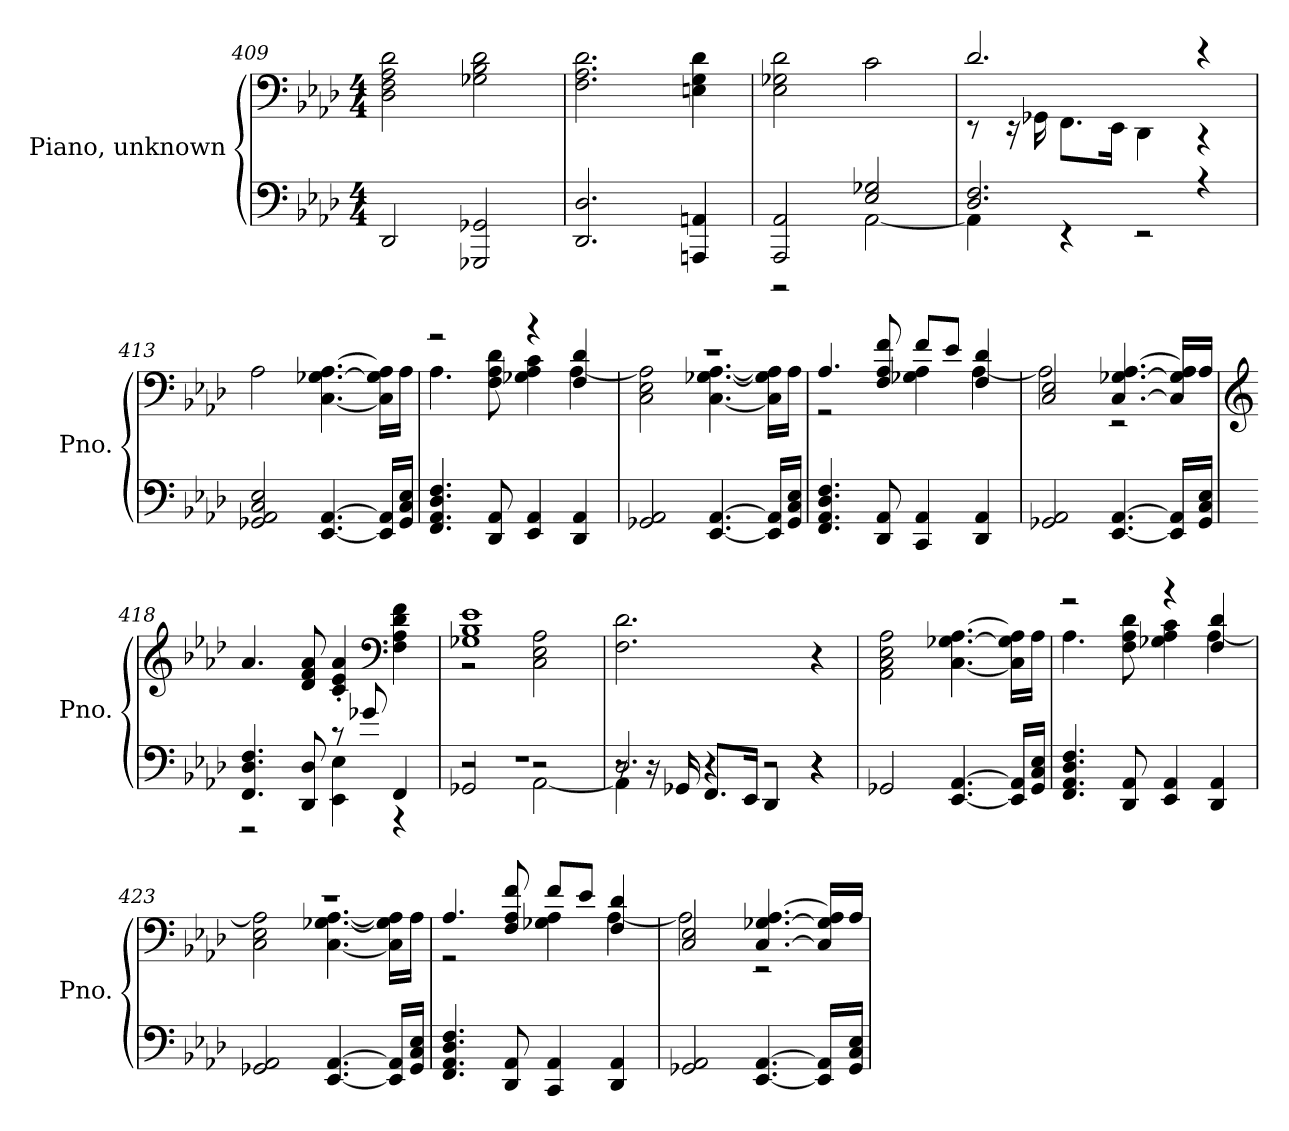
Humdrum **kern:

**kern	**kern
*part1	*part1
*staff2	*staff1
*I"Piano, unknown	*
*I'Pno.	*
*clefF4	*clefF4
*k[b-e-a-d-]	*k[b-e-a-d-]
*M4/4	*M4/4
=409	=409
2DD-/	2D-\ 2F\ 2A-\ 2d-\
2GGG-X/ 2GG-X/	2G-X\ 2B-\ 2d-\
=410	=410
2.DD-/ 2.D-/	2.F\ 2.A-\ 2.d-\
4AAAn/ 4AAn/	4En\ 4G\ 4d-\
=411	=411
*^	*
2AAA-/ 2AA-/	2r	2E-\ 2G-X\ 2d-\
2E-/ 2G-X/	[2AA-\	2c\
=412	=412	=412
*	*	*^
2.D-/ 2.F/	4AA-\]	2.d-/	8r
.	.	.	16r
.	.	.	16GG-X\
.	4r	.	8.FF\L
.	.	.	16EE-\Jk
.	2r	.	4DD-\
4r	.	4r	4r
*v	*v	*	*
*	*v	*v
!!LO:LB:g=z
=413	=413
2GG-X/ 2AA-/ 2C/ 2E-/	2A-\
[4.EE-/ [4.AA-/	[4.C\ [4.G-X\ [4.A-\
16EE-/] 16AA-/]LL	16C\] 16G-\] 16A-\]LL
16GG-/ 16C/ 16E-/JJ	16A-\JJ
=414	=414
*	*^
4.FF/ 4.AA-/ 4.D-/ 4.F/	2r	4.A-\
8DD-/ 8AA-/	.	8F\ 8A-\ 8d-\
4EE-/ 4AA-/	4r	4G-X\ 4A-\ 4c\
4DD-/ 4AA-/	4F/ 4d-/	[4A-\
=415	=415	=415
2GG-X/ 2AA-/	1r	2C\ 2E-\ 2A-\]
[4.EE-/ [4.AA-/	.	[4.C\ [4.G-X\ [4.A-\
16EE-/] 16AA-/]LL	.	16C\] 16G-\] 16A-\]LL
16GG-/ 16C/ 16E-/JJ	.	16A-\JJ
=416	=416	=416
4.FF/ 4.AA-/ 4.D-/ 4.F/	4.A-/	2r
8DD-/ 8AA-/	8F/ 8A-/ 8f/	.
4CC/ 4AA-/	8f/L	4G-X\ 4A-\
.	8e-/J	.
4DD-/ 4AA-/	4F/ 4d-/	[4A-\
=417	=417	=417
2GG-X/ 2AA-/	2C/ 2E-/	2A-\]
[4.EE-/ [4.AA-/	[4.C/ [4.G-X/ [4.A-/	2r
16EE-/] 16AA-/]LL	16C/] 16G-/] 16A-/]LL	.
16GG-/ 16C/ 16E-/JJ	16A-/JJ	.
*	*v	*v
!!LO:LB:g=z
=418	=418
*	*clefG2
*^	*
4.FF/ 4.D-/ 4.F/	2r	4.a-/
8DD-/ 8D-/	.	8d-/ 8f/ 8a-/
8r	4EE-\ 4E-\	4c/' 4e-/' 4a-/'
8g-X/	.	.
*	*	*clefF4
4FF/	4r	4F\ 4A-\ 4d-\ 4f\
=419	=419	=419
*	*^	*^
1r	2r	2GG-X/	1G-X 1B- 1e-	2r
.	[2AA-\	2r	.	2C\ 2E-\ 2A-\
*	*	*	*v	*v
=420	=420	=420	=420
2.D-/	4AA-\]	8r	2.F\ 2.d-\
.	.	16r	.
.	.	16GG-X/	.
.	4r	8.FF/L	.
.	.	16EE-/Jk	.
.	2r	4DD-/	.
4r	.	4r	4r
*v	*v	*v	*
=421	=421
2GG-X/	2AA-\ 2C\ 2E-\ 2A-\
[4.EE-/ [4.AA-/	[4.C\ [4.G-X\ [4.A-\
16EE-/] 16AA-/]LL	16C\] 16G-\] 16A-\]LL
16GG-/ 16C/ 16E-/JJ	16A-\JJ
=422	=422
*	*^
4.FF/ 4.AA-/ 4.D-/ 4.F/	2r	4.A-\
8DD-/ 8AA-/	.	8F\ 8A-\ 8d-\
4EE-/ 4AA-/	4r	4G-X\ 4A-\ 4c\
4DD-/ 4AA-/	4F/ 4d-/	[4A-\
!!LO:LB:g=z	!!
=423	=423	=423
2GG-X/ 2AA-/	1r	2C\ 2E-\ 2A-\]
[4.EE-/ [4.AA-/	.	[4.C\ [4.G-X\ [4.A-\
16EE-/] 16AA-/]LL	.	16C\] 16G-\] 16A-\]LL
16GG-/ 16C/ 16E-/JJ	.	16A-\JJ
=424	=424	=424
4.FF/ 4.AA-/ 4.D-/ 4.F/	4.A-/	2r
8DD-/ 8AA-/	8F/ 8A-/ 8f/	.
4CC/ 4AA-/	8f/L	4G-X\ 4A-\
.	8e-/J	.
4DD-/ 4AA-/	4F/ 4d-/	[4A-\
=425	=425	=425
2GG-X/ 2AA-/	2C/ 2E-/	2A-\]
[4.EE-/ [4.AA-/	[4.C/ [4.G-X/ [4.A-/	2r
16EE-/] 16AA-/]LL	16C/] 16G-/] 16A-/]LL	.
16GG-/ 16C/ 16E-/JJ	16A-/JJ	.
*	*v	*v
=	=
*-	*-
